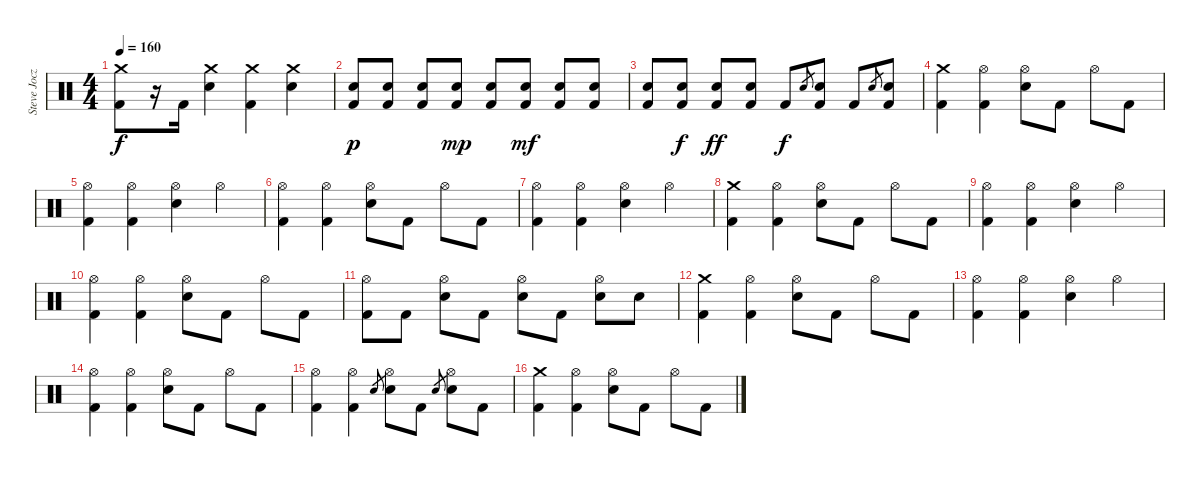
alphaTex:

\track ("Steve Jocz" "Steve Jocz") {instrument percussion}
\staff {score}
\articulation defaults
\ts (4 4)
\tempo 160
\clef neutral
\ks c
("Crash medium (hit)" "Kick (hit) 2").8{dy f} r.16 "Kick (hit) 2".16 ("Crash medium (hit)" "Electric Snare (hit)").4 ("Crash medium (hit)" "Kick (hit) 2").4 ("Crash medium (hit)" "Electric Snare (hit)").4 |
("Electric Snare (hit)" "Kick (hit) 2").8{dy p} ("Electric Snare (hit)" "Kick (hit) 2").8 ("Electric Snare (hit)" "Kick (hit) 2").8 ("Electric Snare (hit)" "Kick (hit) 2").8{dy mp} ("Electric Snare (hit)" "Kick (hit) 2").8 ("Electric Snare (hit)" "Kick (hit) 2").8{dy mf} ("Electric Snare (hit)" "Kick (hit) 2").8 ("Electric Snare (hit)" "Kick (hit) 2").8 |
("Electric Snare (hit)" "Kick (hit) 2").8 ("Electric Snare (hit)" "Kick (hit) 2").8{dy f} ("Electric Snare (hit)" "Kick (hit) 2").8{dy ff} ("Electric Snare (hit)" "Kick (hit) 2").8 "Kick (hit) 2".8{dy f} "Electric Snare (hit)".8{gr} ("Electric Snare (hit)" "Kick (hit) 2").8 "Kick (hit) 2".8 "Electric Snare (hit)".8{gr} ("Electric Snare (hit)" "Kick (hit) 2").8 |
("Crash medium (hit)" "Kick (hit) 2").4 ("Hi-Hat (open)" "Kick (hit) 2").4 ("Electric Snare (hit)" "Hi-Hat (open)").8 "Kick (hit) 2".8 "Hi-Hat (open)".8 "Kick (hit) 2".8 |
("Hi-Hat (open)" "Kick (hit) 2").4 ("Hi-Hat (open)" "Kick (hit) 2").4 ("Electric Snare (hit)" "Hi-Hat (open)").4 "Hi-Hat (open)".4 |
("Hi-Hat (open)" "Kick (hit) 2").4 ("Hi-Hat (open)" "Kick (hit) 2").4 ("Electric Snare (hit)" "Hi-Hat (open)").8 "Kick (hit) 2".8 "Hi-Hat (open)".8 "Kick (hit) 2".8 |
("Hi-Hat (open)" "Kick (hit) 2").4 ("Hi-Hat (open)" "Kick (hit) 2").4 ("Electric Snare (hit)" "Hi-Hat (open)").4 "Hi-Hat (open)".4 |
("Crash medium (hit)" "Kick (hit) 2").4 ("Hi-Hat (open)" "Kick (hit) 2").4 ("Electric Snare (hit)" "Hi-Hat (open)").8 "Kick (hit) 2".8 "Hi-Hat (open)".8 "Kick (hit) 2".8 |
("Hi-Hat (open)" "Kick (hit) 2").4 ("Hi-Hat (open)" "Kick (hit) 2").4 ("Electric Snare (hit)" "Hi-Hat (open)").4 "Hi-Hat (open)".4 |
("Hi-Hat (open)" "Kick (hit) 2").4 ("Hi-Hat (open)" "Kick (hit) 2").4 ("Electric Snare (hit)" "Hi-Hat (open)").8 "Kick (hit) 2".8 "Hi-Hat (open)".8 "Kick (hit) 2".8 |
("Hi-Hat (open)" "Kick (hit) 2").8 "Kick (hit) 2".8 ("Hi-Hat (open)" "Electric Snare (hit)").8 "Kick (hit) 2".8 ("Hi-Hat (open)" "Electric Snare (hit)").8 "Kick (hit) 2".8 ("Hi-Hat (open)" "Electric Snare (hit)").8 "Electric Snare (hit)".8 |
("Crash medium (hit)" "Kick (hit) 2").4 ("Hi-Hat (open)" "Kick (hit) 2").4 ("Electric Snare (hit)" "Hi-Hat (open)").8 "Kick (hit) 2".8 "Hi-Hat (open)".8 "Kick (hit) 2".8 |
("Hi-Hat (open)" "Kick (hit) 2").4 ("Hi-Hat (open)" "Kick (hit) 2").4 ("Electric Snare (hit)" "Hi-Hat (open)").4 "Hi-Hat (open)".4 |
("Hi-Hat (open)" "Kick (hit) 2").4 ("Hi-Hat (open)" "Kick (hit) 2").4 ("Electric Snare (hit)" "Hi-Hat (open)").8 "Kick (hit) 2".8 "Hi-Hat (open)".8 "Kick (hit) 2".8 |
("Hi-Hat (open)" "Kick (hit) 2").4 ("Hi-Hat (open)" "Kick (hit) 2").4 "Electric Snare (hit)".8{gr} ("Electric Snare (hit)" "Hi-Hat (open)").8 "Kick (hit) 2".8 "Electric Snare (hit)".8{gr} ("Hi-Hat (open)" "Electric Snare (hit)").8 "Kick (hit) 2".8 |
("Crash medium (hit)" "Kick (hit) 2").4 ("Hi-Hat (open)" "Kick (hit) 2").4 ("Electric Snare (hit)" "Hi-Hat (open)").8 "Kick (hit) 2".8 "Hi-Hat (open)".8 "Kick (hit) 2".8
